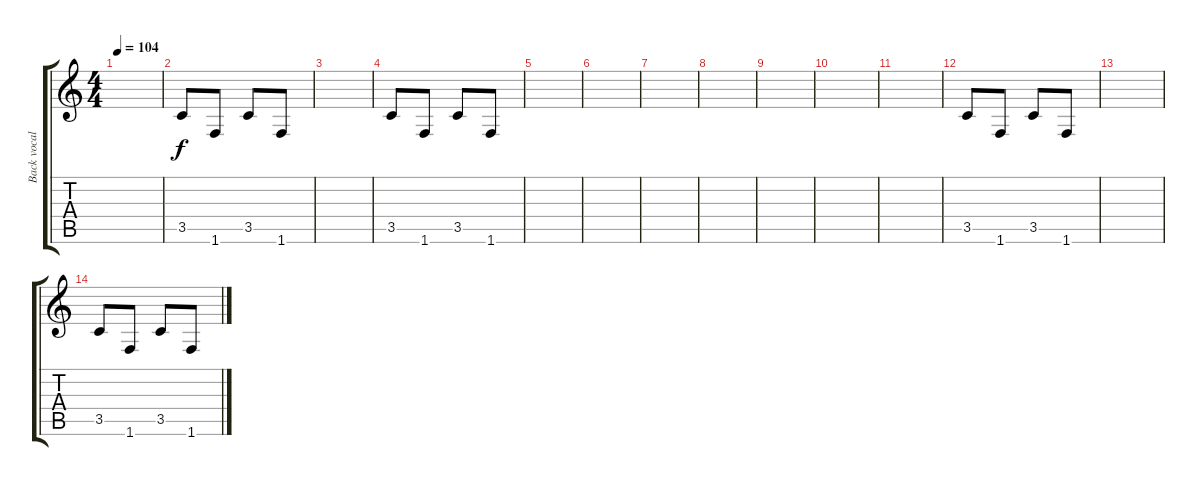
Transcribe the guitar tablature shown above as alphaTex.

\track ("Back vocals" "Back vocal") {instrument distortionguitar}
\staff {score tabs}
\tuning (E4 B3 G3 D3 A2 E2) {hide}
\ts (4 4)
\tempo 104
\clef g2
\ks c
|
3.5.8 1.6.8 3.5.8 1.6.8 |
|
3.5.8 1.6.8 3.5.8 1.6.8 |
|
|
|
|
|
|
|
3.5.8 1.6.8 3.5.8 1.6.8 |
|
3.5.8 1.6.8 3.5.8 1.6.8
